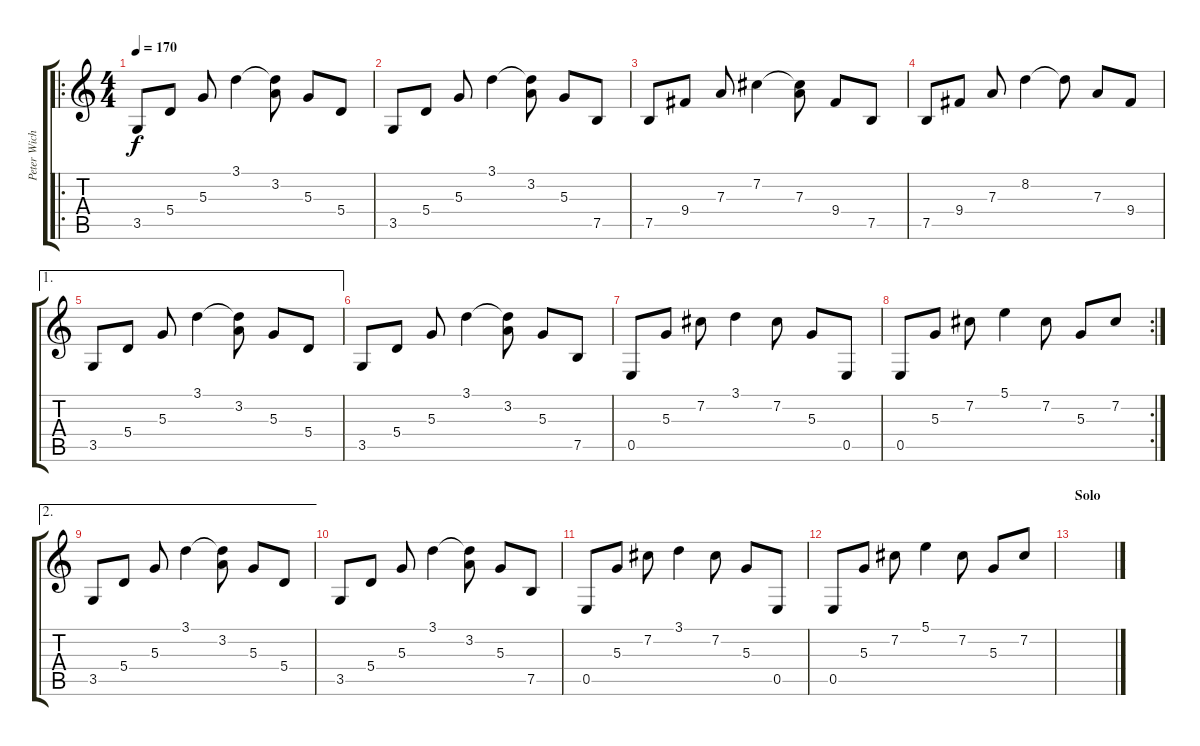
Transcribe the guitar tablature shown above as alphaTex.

\track ("Peter Wichers" "Peter Wich") {instrument electricguitarclean}
\staff {score tabs}
\tuning (B3 Gb3 D3 A2 E2 B1) {hide}
\ro
\ts (4 4)
\tempo 170
\clef g2
\ks c
3.5.8{dy f} 5.4.8 5.3.8 3.1.4 (3.1{t} 3.2).8 5.3.8 5.4.8 |
3.5.8 5.4.8 5.3.8 3.1.4 (3.1{t} 3.2).8 5.3.8 7.5.8 |
7.5.8 9.4.8 7.3.8 7.2.4 (7.2{t} 7.3).8 9.4.8 7.5.8 |
7.5.8 9.4.8 7.3.8 8.2.4 8.2{t}.8 7.3.8 9.4.8 |
\ae 1
3.5.8 5.4.8 5.3.8 3.1.4 (3.1{t} 3.2).8 5.3.8 5.4.8 |
3.5.8 5.4.8 5.3.8 3.1.4 (3.1{t} 3.2).8 5.3.8 7.5.8 |
0.5.8 5.3.8 7.2.8 3.1.4 7.2.8 5.3.8 0.5.8 |
\rc 2
0.5.8 5.3.8 7.2.8 5.1.4 7.2.8 5.3.8 7.2.8 |
\ae 2
3.5.8 5.4.8 5.3.8 3.1.4 (3.1{t} 3.2).8 5.3.8 5.4.8 |
3.5.8 5.4.8 5.3.8 3.1.4 (3.1{t} 3.2).8 5.3.8 7.5.8 |
0.5.8 5.3.8 7.2.8 3.1.4 7.2.8 5.3.8 0.5.8 |
0.5.8 5.3.8 7.2.8 5.1.4 7.2.8 5.3.8 7.2.8 |
\section ("" "Solo")
